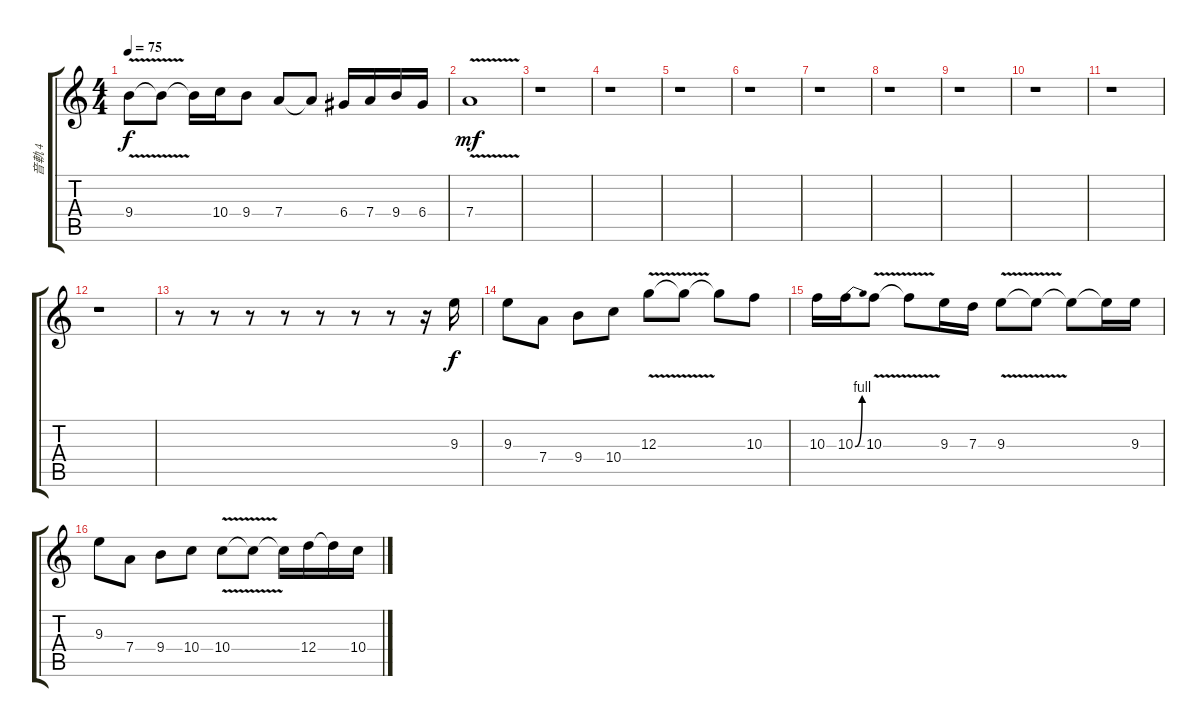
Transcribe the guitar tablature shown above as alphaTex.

\track ("音軌 4" "音軌 4") {instrument overdrivenguitar}
\staff {score tabs}
\tuning (E4 B3 G3 D3 A2 E2) {hide}
\ts (4 4)
\tempo 75
\clef g2
\ks c
9.4{v}.8{dy f} 9.4{t}.8 9.4{t}.16 10.4.16 9.4.8 7.4.8 7.4{t}.8 6.4.16 7.4.16 9.4.16 6.4.16 |
7.4{v}.1{dy mf} |
r.1 |
r.1 |
r.1 |
r.1 |
r.1 |
r.1 |
r.1 |
r.1 |
r.1 |
r.1 |
r.8 r.8 r.8 r.8 r.8 r.8 r.8 r.16 9.3.16{dy f} |
9.3.8 7.4.8 9.4.8 10.4.8 12.3{v}.8 12.3{t}.8 12.3{t}.8 10.3.8 |
10.3.16 10.3{be (bend 0 0 60 4)}.16 10.3{v}.8 10.3{t}.8 9.3.16 7.3.16 9.3{v}.8 9.3{t}.8 9.3{t}.8 9.3{t}.16 9.3.16 |
9.3.8 7.4.8 9.4.8 10.4.8 10.4{v}.8 10.4{t}.8 10.4{t}.16 12.4.16 12.4{t}.16 10.4.16
